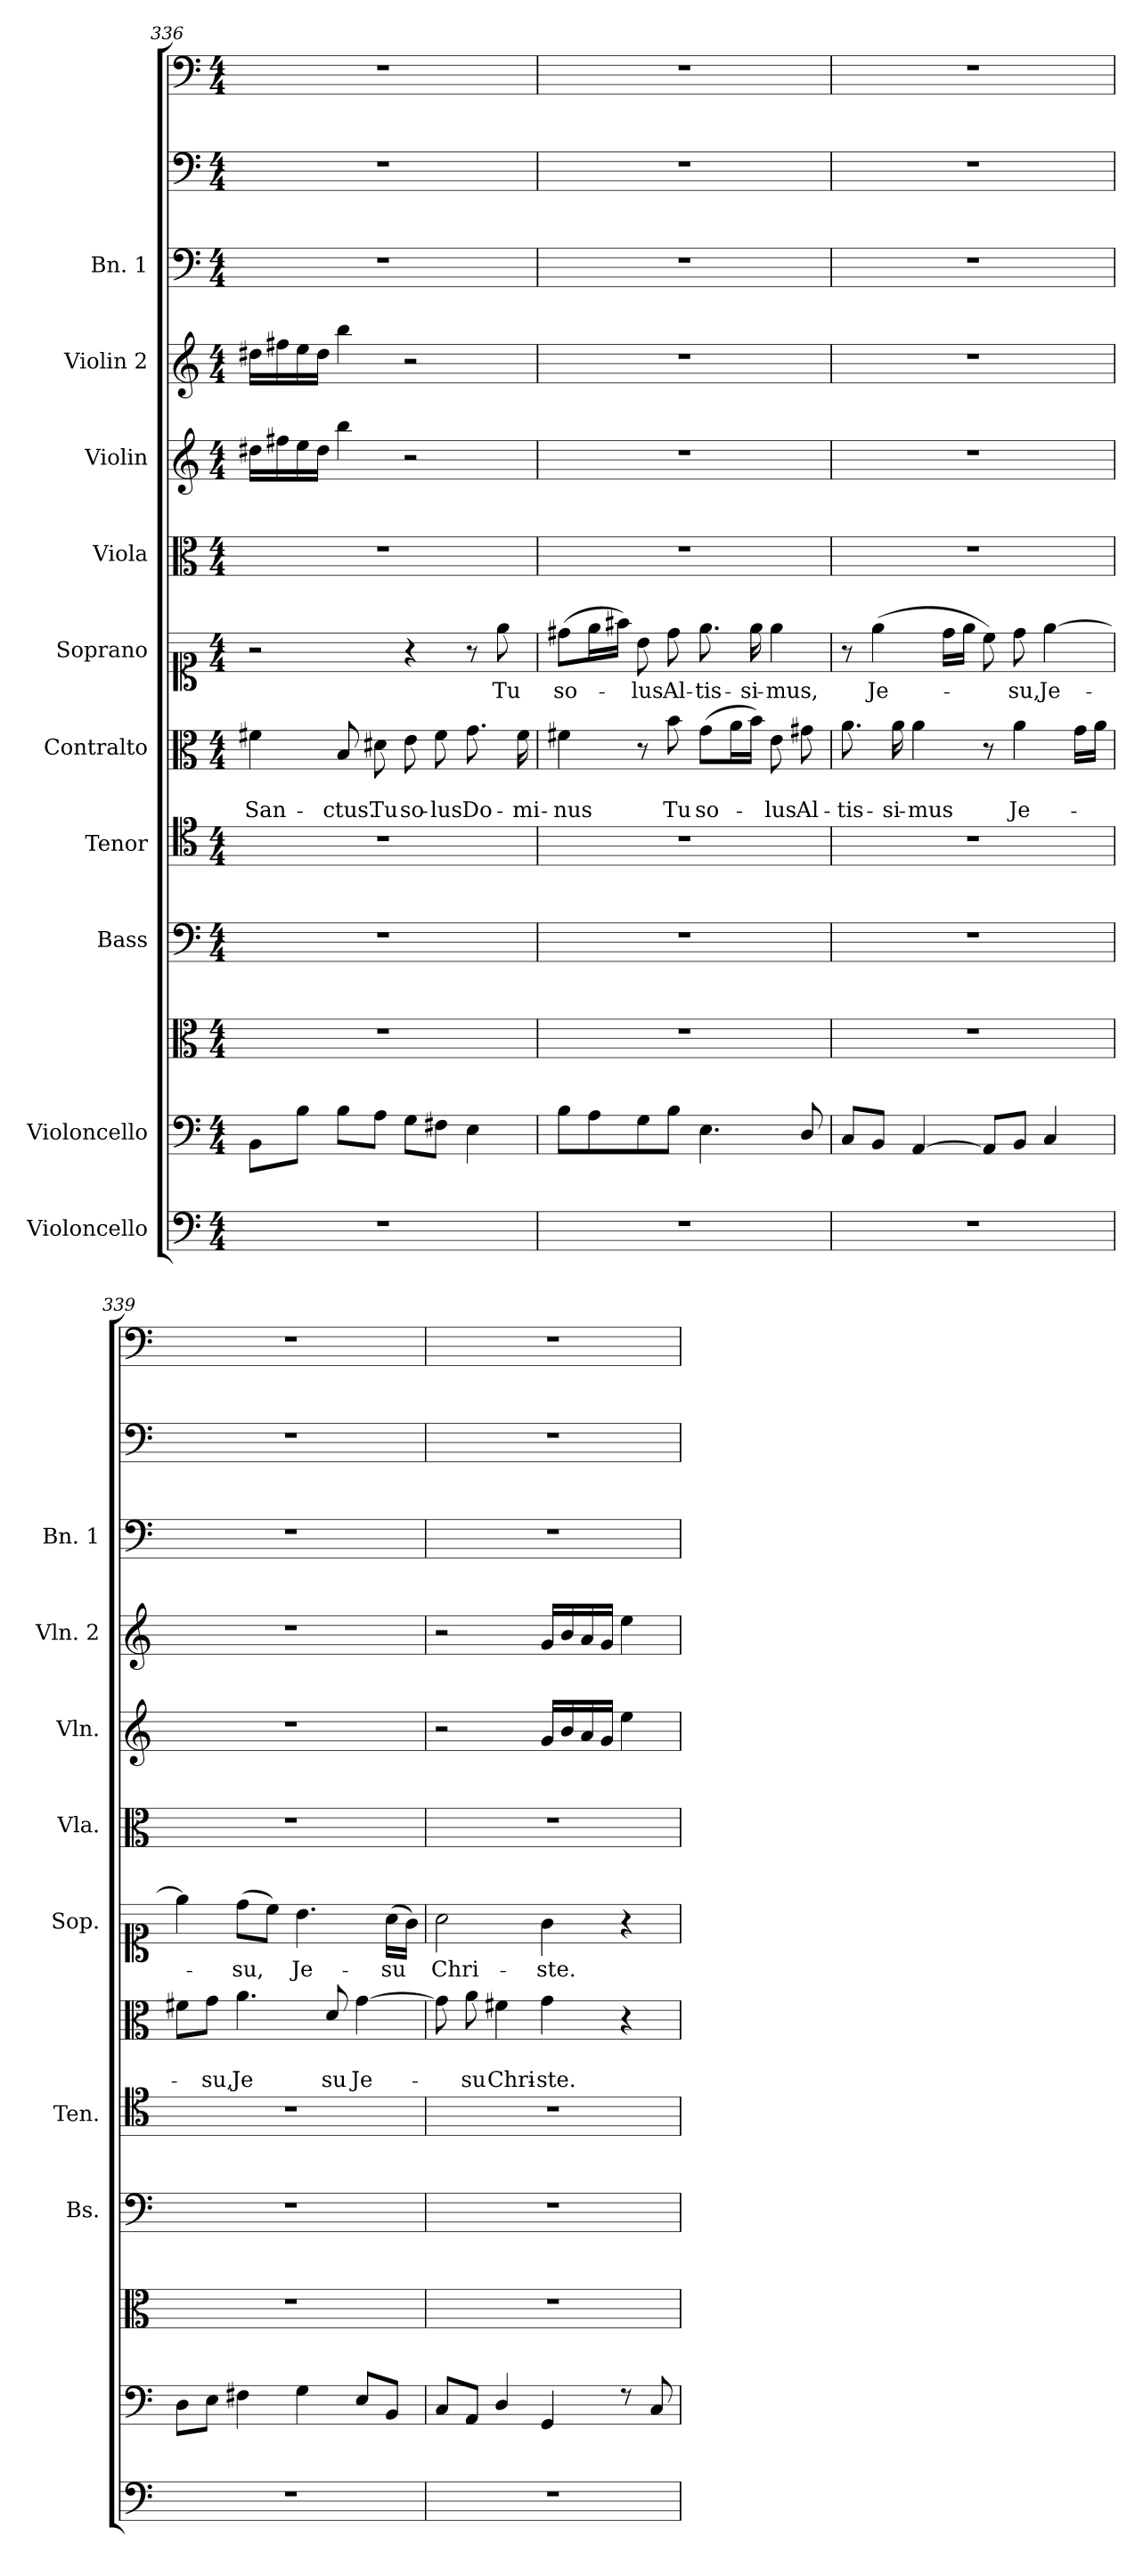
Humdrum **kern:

**kern	**kern	**kern	**kern	**kern	**kern	**text	**text	**kern	**text	**kern	**kern	**kern	**kern	**kern	**kern
*part13	*part12	*part11	*part10	*part9	*part8	*part8	*part8	*part7	*part7	*part6	*part5	*part4	*part3	*part2	*part1
*staff13	*staff12	*staff11	*staff10	*staff9	*staff8	*staff8	*staff8	*staff7	*staff7	*staff6	*staff5	*staff4	*staff3	*staff2	*staff1
*I"Violoncello	*I"Violoncello	*	*I"Bass	*I"Tenor	*I"Contralto	*	*	*I"Soprano	*	*I"Viola	*I"Violin	*I"Violin 2	*I"Bn. 1	*	*
*	*	*	*I'Bs.	*I'Ten.	*	*	*	*I'Sop.	*	*I'Vla.	*I'Vln.	*I'Vln. 2	*I'Bn. 1	*	*
*clefF4	*clefF4	*clefC3	*clefF4	*clefC4	*clefC3	*	*	*clefC1	*	*clefC3	*clefG2	*clefG2	*clefF4	*clefF4	*clefF4
*	*	*	*	*ITrd7c12	*	*	*	*	*	*	*	*	*	*	*
*k[]	*k[]	*k[]	*k[]	*k[]	*k[]	*	*	*k[]	*	*k[]	*k[]	*k[]	*k[]	*k[]	*k[]
*C:	*C:	*C:	*C:	*C:	*C:	*	*	*C:	*	*C:	*C:	*C:	*C:	*C:	*C:
*M4/4	*M4/4	*M4/4	*M4/4	*M4/4	*M4/4	*	*	*M4/4	*	*M4/4	*M4/4	*M4/4	*M4/4	*M4/4	*M4/4
=336	=336	=336	=336	=336	=336	=336	=336	=336	=336	=336	=336	=336	=336	=336	=336
*	*^	*	*	*	*	*	*	*	*	*	*	*	*	*	*
!	!	!	!	!	!	!	!	!LO:LY:b	!	!	!	!	!	!	!	!
1r	8BB\L	1ryy	1r	1r	1r	4f#X\	.	San-	2r	.	1r	16dd#X\LL	16dd#X\LL	1r	1r	1r
.	.	.	.	.	.	.	.	.	.	.	.	16ff#X\	16ff#X\	.	.	.
.	8B\J	.	.	.	.	.	.	.	.	.	.	16ee\	16ee\	.	.	.
.	.	.	.	.	.	.	.	.	.	.	.	16dd#\JJ	16dd#\JJ	.	.	.
!	!	!	!	!	!	!	!	!LO:LY:b	!	!	!	!	!	!	!	!
.	8B\L	.	.	.	.	8B/	.	-ctus.	.	.	.	4bb\	4bb\	.	.	.
!	!	!	!	!	!	!	!	!LO:LY:b	!	!	!	!	!	!	!	!
.	8A\J	.	.	.	.	8d#X\	.	Tu	.	.	.	.	.	.	.	.
!	!	!	!	!	!	!	!	!LO:LY:b	!	!	!	!	!	!	!	!
.	8G\L	.	.	.	.	8e\	.	so-	4r	.	.	2r	2r	.	.	.
!	!	!	!	!	!	!	!	!LO:LY:b	!	!	!	!	!	!	!	!
.	8F#X\J	.	.	.	.	8f#\	.	-lus	.	.	.	.	.	.	.	.
!	!	!	!	!	!	!	!	!LO:LY:b	!	!	!	!	!	!	!	!
.	4E\	.	.	.	.	8.g\	.	Do-	8r	.	.	.	.	.	.	.
!	!	!	!	!	!	!	!	!	!	!LO:LY:b	!	!	!	!	!	!
.	.	.	.	.	.	.	.	.	8ee\	Tu	.	.	.	.	.	.
!	!	!	!	!	!	!	!	!LO:LY:b	!	!	!	!	!	!	!	!
.	.	.	.	.	.	16f#\	.	-mi-	.	.	.	.	.	.	.	.
=337	=337	=337	=337	=337	=337	=337	=337	=337	=337	=337	=337	=337	=337	=337	=337	=337
!	!	!	!	!	!	!	!	!LO:LY:b	!	!LO:LY:b	!	!	!	!	!	!
1r	8B\L	1ryy	1r	1r	1r	4f#X\	.	-nus	(>8dd#X\L	so-	1r	1r	1r	1r	1r	1r
.	8A\	.	.	.	.	.	.	.	16ee\L	.	.	.	.	.	.	.
.	.	.	.	.	.	.	.	.	16ff#X\JJ)	.	.	.	.	.	.	.
!	!	!	!	!	!	!	!	!	!	!LO:LY:b	!	!	!	!	!	!
.	8G\	.	.	.	.	8r	.	.	8b\	-lus	.	.	.	.	.	.
!	!	!	!	!	!	!	!	!LO:LY:b	!	!LO:LY:b	!	!	!	!	!	!
.	8B\J	.	.	.	.	8b\	.	Tu	8dd#\	Al-	.	.	.	.	.	.
!	!	!	!	!	!	!	!	!LO:LY:b	!	!LO:LY:b	!	!	!	!	!	!
.	4.E\	.	.	.	.	(>8g\L	.	so-	8.ee\	-tis-	.	.	.	.	.	.
.	.	.	.	.	.	16a\L	.	.	.	.	.	.	.	.	.	.
!	!	!	!	!	!	!	!	!	!	!LO:LY:b	!	!	!	!	!	!
.	.	.	.	.	.	16b\JJ)	.	.	16ee\	-si-	.	.	.	.	.	.
!	!	!	!	!	!	!	!	!LO:LY:b	!	!LO:LY:b	!	!	!	!	!	!
.	.	.	.	.	.	8e\	.	-lus	4ee\	-mus,	.	.	.	.	.	.
!	!	!	!	!	!	!	!	!LO:LY:b	!	!	!	!	!	!	!	!
.	8D/	.	.	.	.	8g#X\	.	Al-	.	.	.	.	.	.	.	.
!!LO:PB:g=z
=338	=338	=338	=338	=338	=338	=338	=338	=338	=338	=338	=338	=338	=338	=338	=338	=338
!	!	!	!	!	!	!	!	!LO:LY:b	!	!	!	!	!	!	!	!
1r	8C/L	1ryy	1r	1r	1r	8.a\	.	-tis-	8r	.	1r	1r	1r	1r	1r	1r
!	!	!	!	!	!	!	!	!	!	!LO:LY:b	!	!	!	!	!	!
.	8BB/J	.	.	.	.	.	.	.	(>4ee\	Je-	.	.	.	.	.	.
!	!	!	!	!	!	!	!	!LO:LY:b	!	!	!	!	!	!	!	!
.	.	.	.	.	.	16a\	.	-si-	.	.	.	.	.	.	.	.
!	!	!	!	!	!	!	!	!LO:LY:b	!	!	!	!	!	!	!	!
.	[<4AA/	.	.	.	.	4a\	.	-mus	.	.	.	.	.	.	.	.
.	.	.	.	.	.	.	.	.	16dd\LL	.	.	.	.	.	.	.
.	.	.	.	.	.	.	.	.	16ee\JJ	.	.	.	.	.	.	.
.	8AA/L]	.	.	.	.	8r	.	.	8cc\)	.	.	.	.	.	.	.
!	!	!	!	!	!	!	!	!LO:LY:b	!	!LO:LY:b	!	!	!	!	!	!
.	8BB/J	.	.	.	.	4a\	.	Je-	8dd\	-su,	.	.	.	.	.	.
!	!	!	!	!	!	!	!	!	!	!LO:LY:b	!	!	!	!	!	!
.	4C/	.	.	.	.	.	.	.	[>4ee\	Je-	.	.	.	.	.	.
.	.	.	.	.	.	16g\LL	.	.	.	.	.	.	.	.	.	.
.	.	.	.	.	.	16a\JJ	.	.	.	.	.	.	.	.	.	.
=339	=339	=339	=339	=339	=339	=339	=339	=339	=339	=339	=339	=339	=339	=339	=339	=339
1r	8D\L	1ryy	1r	1r	1r	8f#X\L	.	.	4ee\]	.	1r	1r	1r	1r	1r	1r
!	!	!	!	!	!	!	!	!LO:LY:b	!	!	!	!	!	!	!	!
.	8E\J	.	.	.	.	8g\J	.	-su,	.	.	.	.	.	.	.	.
!	!	!	!	!	!	!	!	!LO:LY:b	!	!LO:LY:b	!	!	!	!	!	!
.	4F#X\	.	.	.	.	4.a\	.	Je	(>8dd\L	-su,	.	.	.	.	.	.
.	.	.	.	.	.	.	.	.	8cc\J)	.	.	.	.	.	.	.
!	!	!	!	!	!	!	!	!	!	!LO:LY:b	!	!	!	!	!	!
.	4G\	.	.	.	.	.	.	.	4.b\	Je-	.	.	.	.	.	.
!	!	!	!	!	!	!	!	!LO:LY:b	!	!	!	!	!	!	!	!
.	.	.	.	.	.	8d/	.	su	.	.	.	.	.	.	.	.
!	!	!	!	!	!	!	!	!LO:LY:b	!	!	!	!	!	!	!	!
.	8E/L	.	.	.	.	[>4g\	.	Je-	.	.	.	.	.	.	.	.
!	!	!	!	!	!	!	!	!	!	!LO:LY:b	!	!	!	!	!	!
.	8BB/J	.	.	.	.	.	.	.	(>16a\LL	-su	.	.	.	.	.	.
.	.	.	.	.	.	.	.	.	16g\JJ)	.	.	.	.	.	.	.
=340	=340	=340	=340	=340	=340	=340	=340	=340	=340	=340	=340	=340	=340	=340	=340	=340
!	!	!	!	!	!	!	!	!	!	!LO:LY:b	!	!	!	!	!	!
1r	8C/L	1ryy	1r	1r	1r	8g\]	.	.	2a\	Chri-	1r	2r	2r	1r	1r	1r
!	!	!	!	!	!	!	!	!LO:LY:b	!	!	!	!	!	!	!	!
.	8AA/J	.	.	.	.	8a\	.	-su	.	.	.	.	.	.	.	.
!	!	!	!	!	!	!	!	!LO:LY:b	!	!	!	!	!	!	!	!
.	4D/	.	.	.	.	4f#X\	.	Chri-	.	.	.	.	.	.	.	.
!	!	!	!	!	!	!	!	!LO:LY:b	!	!LO:LY:b	!	!	!	!	!	!
.	4GG/	.	.	.	.	4g\	.	-ste.	4g\	-ste.	.	16g/LL	16g/LL	.	.	.
.	.	.	.	.	.	.	.	.	.	.	.	16b/	16b/	.	.	.
.	.	.	.	.	.	.	.	.	.	.	.	16a/	16a/	.	.	.
.	.	.	.	.	.	.	.	.	.	.	.	16g/JJ	16g/JJ	.	.	.
.	8r	.	.	.	.	4r	.	.	4r	.	.	4ee\	4ee\	.	.	.
.	8C/	.	.	.	.	.	.	.	.	.	.	.	.	.	.	.
*	*v	*v	*	*	*	*	*	*	*	*	*	*	*	*	*	*
=	=	=	=	=	=	=	=	=	=	=	=	=	=	=	=
*-	*-	*-	*-	*-	*-	*-	*-	*-	*-	*-	*-	*-	*-	*-	*-
